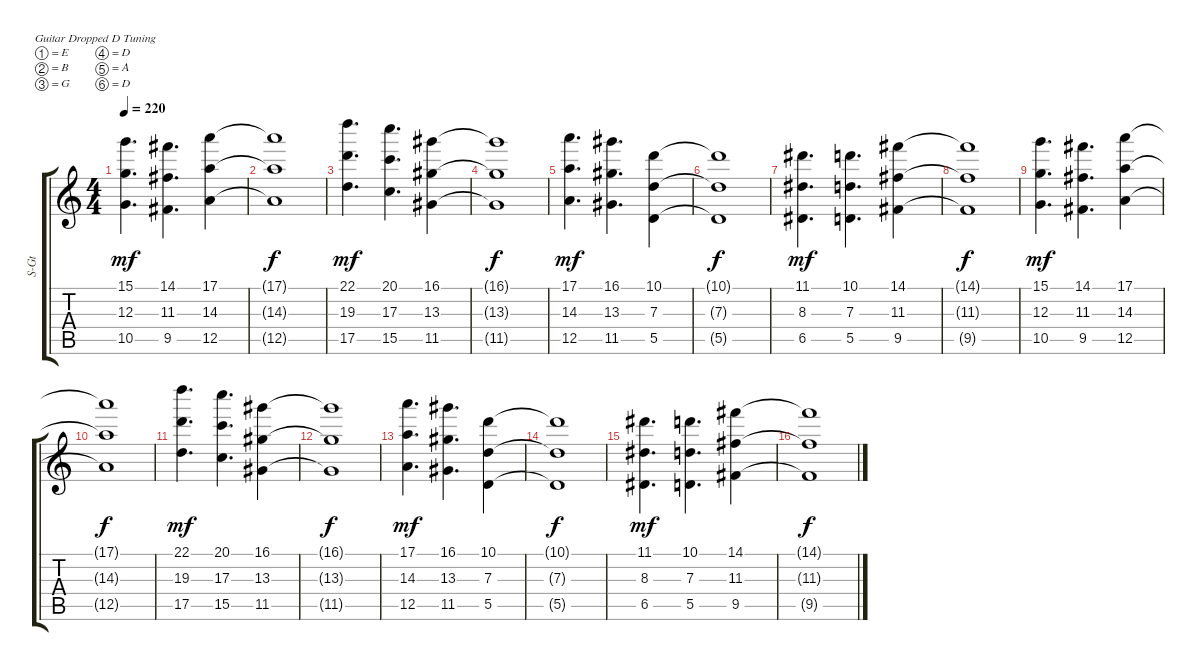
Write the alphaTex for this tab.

\bracketExtendMode groupsimilarinstruments
\otherSystemsTrackNameOrientation horizontal
\track ("Keyboards" "S-Gt") {instrument stringensemble1}
\staff {score tabs}
\tuning (E4 B3 G3 D3 A2 D2)
\displaytranspose 12
\ts (4 4)
\tempo 220
\clef g2
\ks c
(15.1 12.3 10.5).4{d dy mf beam Down} (14.1{acc #} 11.3{acc #} 9.5{acc #}).4{d beam Down} (17.1 14.3 12.5).4{beam Down} |
(17.1{t} 14.3{t} 12.5{t}).1{dy f beam Down} |
(22.1 19.3 17.5).4{d dy mf beam Down} (20.1 17.3 15.5).4{d beam Down} (16.1{acc #} 13.3{acc #} 11.5{acc #}).4{beam Down} |
(16.1{t acc #} 13.3{t acc #} 11.5{t acc #}).1{dy f beam Down} |
(17.1 14.3 12.5).4{d dy mf beam Down} (16.1{acc #} 13.3{acc #} 11.5{acc #}).4{d beam Down} (10.1 7.3 5.5).4{beam Down} |
(10.1{t} 7.3{t} 5.5{t}).1{dy f beam Down} |
(11.1{acc #} 8.3{acc #} 6.5{acc #}).4{d dy mf beam Down} (10.1 7.3 5.5).4{d beam Down} (14.1{acc #} 11.3{acc #} 9.5{acc #}).4{beam Down} |
(14.1{t acc #} 11.3{t acc #} 9.5{t acc #}).1{dy f beam Down} |
(15.1 12.3 10.5).4{d dy mf beam Down} (14.1{acc #} 11.3{acc #} 9.5{acc #}).4{d beam Down} (17.1 14.3 12.5).4{beam Down} |
(17.1{t} 14.3{t} 12.5{t}).1{dy f beam Down} |
(22.1 19.3 17.5).4{d dy mf beam Down} (20.1 17.3 15.5).4{d beam Down} (16.1{acc #} 13.3{acc #} 11.5{acc #}).4{beam Down} |
(16.1{t acc #} 13.3{t acc #} 11.5{t acc #}).1{dy f beam Down} |
(17.1 14.3 12.5).4{d dy mf beam Down} (16.1{acc #} 13.3{acc #} 11.5{acc #}).4{d beam Down} (10.1 7.3 5.5).4{beam Down} |
(10.1{t} 7.3{t} 5.5{t}).1{dy f beam Down} |
(11.1{acc #} 8.3{acc #} 6.5{acc #}).4{d dy mf beam Down} (10.1 7.3 5.5).4{d beam Down} (14.1{acc #} 11.3{acc #} 9.5{acc #}).4{beam Down} |
(14.1{t acc #} 11.3{t acc #} 9.5{t acc #}).1{dy f beam Down}
